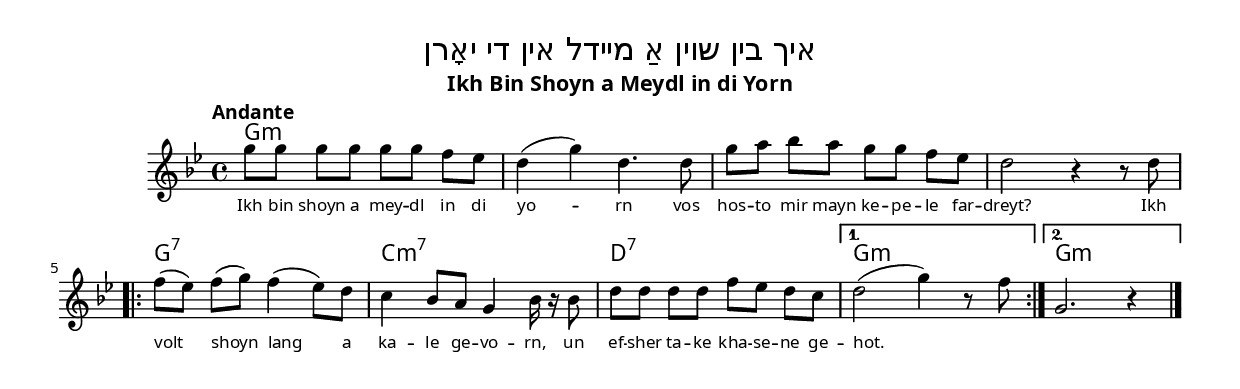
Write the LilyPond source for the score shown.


\header {
  title = "איך בין שוין אַ מיידל אין די יאָרן"
  subtitle = "Ikh Bin Shoyn a Meydl in di Yorn"
  }
\version "2.18.2"
\language "english"

#(set-global-staff-size 17)

end =
  #(define-music-function
    (parser location signature)
    (fraction?)
  #{
    \once \omit Staff.TimeSignature \time #signature
  #})

\layout {
  \context {  % Use Typewriter font for chord symbols
    \ChordNames {
      \set chordChanges = ##t
      \override ChordName.font-family = #'typewriter
      }
    }
  \context {  % Change font size for lyrics
    \Lyrics {
      \override LyricText.font-size = #'-1
      }
    }
  \context {  % Beam according to rhythm
    \Staff {
      \set Timing.beamExceptions = #'()
      }
    }
  }

\paper {      % Load fonts
  fonts = #
  (make-pango-font-tree
   "Linux Libertine"
   "Linux Biolinum"
   "Courier 10 Pitch"
   (/ (* staff-height pt) 2.5)
    )
  bookTitleMarkup = \markup {
    \override #'(baseline-skip . 3.5)
    \column {
      \fill-line { \fromproperty #'header:dedication }
      \override #'(baseline-skip . 3.5)
      \column {
        \fill-line {
          \override #'(font-name . "Drugulin CLM")
          \huge \larger \larger \bold
          \fromproperty #'header:title
          }
        \fill-line {
          \large \bold
          \fromproperty #'header:subtitle
          }
        \fill-line {
          \smaller \bold
          \fromproperty #'header:subsubtitle
          }
        \fill-line {
          \fromproperty #'header:meter
          \fromproperty #'header:arranger
          }
          \fill-line {
          \override #'(font-name . "Drugulin CLM")
          \fromproperty #'header:composer
          { \large \bold \fromproperty #'header:instrument }
          \override #'(font-name . "Drugulin CLM")
          \fromproperty #'header:poet
          }
        }
      }
    }
    scoreTitleMarkup = \markup {
      \column {
      \on-the-fly \print-all-headers { \bookTitleMarkup \hspace #1 }
      \fill-line {
        \null
        \override #'(font-name . "Drugulin CLM")
        \huge
        \lower #5
        \fromproperty #'header:piece
        }
      }
    }
  }

mel = \relative f''{
  g8 g g g g g f ef  | 
  d4( g) d4. d8     |
  g a bf a g g f ef | 
  d2 r4 r8 d8       |
  \repeat volta 2 {
    f8( ef) f( g) f4( ef8) d |
    c4 bf8 a g4 bf16 r bf8  | 
    d d d d f ef d c 
  }
  \alternative {
    { d2( g4) r8 f }
    { g,2. r4 }
  }
}

acc = \chordmode {
  g1:m  | 
  g:m   | 
  g:m   | 
  g:m   |
  \repeat volta 2 { 
    g:7   | 
    c:m7  | 
    d:7   | 
  }
  \alternative { 
    { g1:m }
    { \once \set chordChanges = ##f g1:m }
  }
}

\score {
  <<
    \new ChordNames {
        \acc
        }
    \new Staff {
      \clef treble
      \key g \minor
      \time 4/4
      \tempo Andante
      \new Voice = "melody" {
        \mel
        \bar "|."
        }
      }
    \new Lyrics \lyricsto "melody" {
      Ikh bin shoyn a mey -- dl in di yo -- rn
      vos hos -- to mir mayn ke -- pe -- le far -- dreyt?
      Ikh volt shoyn lang a ka -- le ge -- vo -- rn,
      un ef -- sher ta -- ke kha -- se -- ne ge --  hot.

    }
  >>
}

